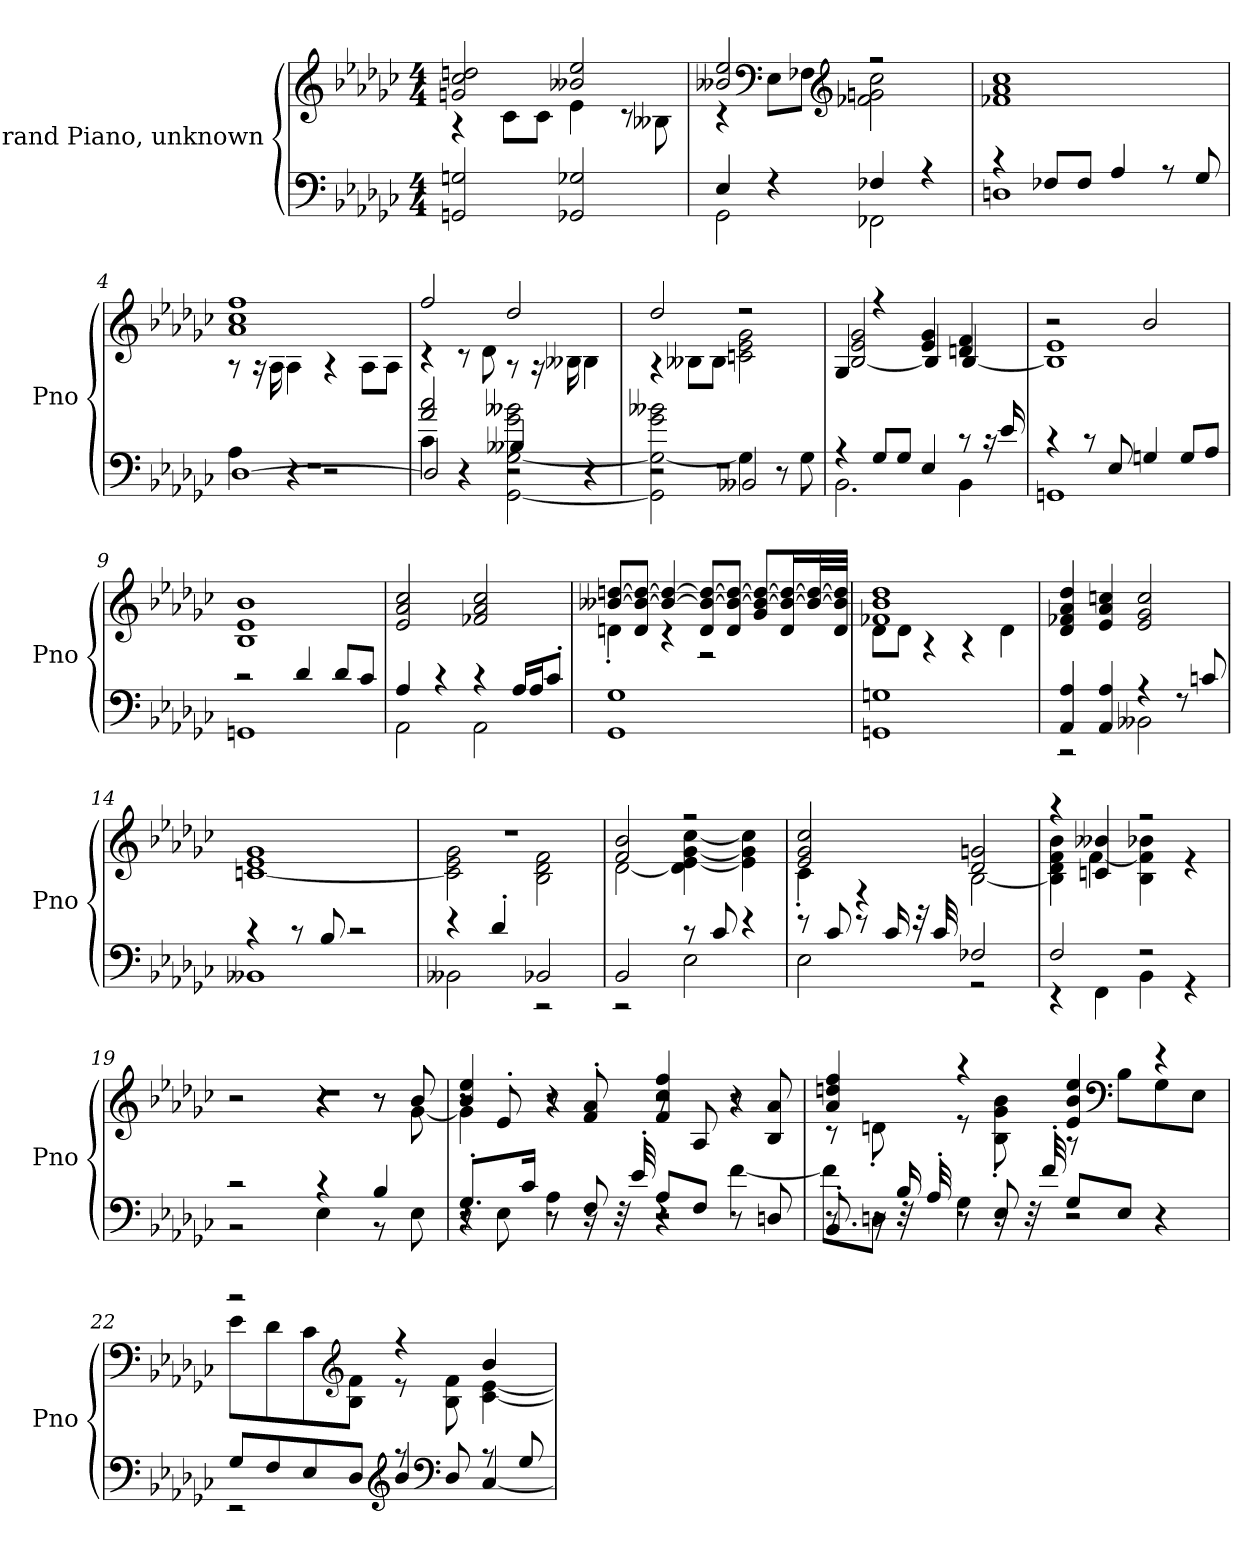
**kern	**kern
*part1	*part1
*staff2	*staff1
*I"Grand Piano, unknown	*
*I'Pno	*
*clefF4	*clefG2
*k[b-e-a-d-g-c-]	*k[b-e-a-d-g-c-]
*M4/4	*M4/4
*MM120	*MM120
=1	=1
*	*^
2GGn/ 2Gn/	2gn/ 2cc-/ 2ddn/	4r
.	.	8c-\L
.	.	8c-\J
2GG-X/ 2G-X/	2b--X/ 2ee-/	4e-\
.	.	8r
.	.	8B--X\
=2	=2	=2
*^	*	*
4E-/	2GG-\	2b--X/ 2ee-/	4r
*	*	*clefF4	*
4r	.	.	8E-\L
.	.	.	8F-X\J
*	*	*clefG2	*
4F-X/	2FF-X\	2r	2f-X\ 2gn\ 2cc-\
4r	.	.	.
*	*	*v	*v
=3	=3	=3
4r	1Dn	1f-X 1a- 1cc-
8F-X/L	.	.
8F-/J	.	.
4A-/	.	.
8r	.	.
8G-/	.	.
=4	=4	=4
*	*^	*^
1r	4A-\	[1D-	1a- 1cc- 1ff	8r
.	.	.	.	16r
.	.	.	.	16A-\
.	4r	.	.	4A-\
.	2r	.	.	4r
.	.	.	.	8A-\L
.	.	.	.	8A-\J
!!LO:LB:g=z	!!
=5	=5	=5	=5	=5
2a-/ 2cc-/	4c-\	2D-/]	2ff/	4r
.	4r	.	.	8r
.	.	.	.	8d-\
2r	[2GG-\ [2G-\ 2g-\ 2b--X\	4B--X/	2dd-/	8r
.	.	.	.	16r
.	.	.	.	16B--X\
.	.	4r	.	4B--\
=6	=6	=6	=6	=6
1r	2GG-\] 2G-\_ 2g-\ 2b--X\	2r	2dd-/	4r
.	.	.	.	8B--X\L
.	.	.	.	8B--\J
.	4G-\]	2BB--X/	2r	2cn\ 2e-\ 2g-\
.	8r	.	.	.
.	8G-\	.	.	.
*	*v	*v	*	*
=7	=7	=7	=7
4r	2.BB-\	4G-/	[2B-/ 2e-/ 2g-/
8G-/L	.	4r	.
8G-/J	.	.	.
4E-/	.	4e-/ 4g-/	4B-/]
8r	4BB-\	4dn/ 4f/	[4B-/
16r	.	.	.
16e-/	.	.	.
=8	=8	=8	=8
*	*	*	*^
4r	1GGn	2r	1e-	1B-]
8r	.	.	.	.
8E-/	.	.	.	.
4Gn/	.	2b-/	.	.
8G/L	.	.	.	.
8A-/J	.	.	.	.
*	*	*v	*v	*v
=9	=9	=9
2r	1GGn	1B- 1e- 1b-
4d-/	.	.
8d-/L	.	.
8c-/J	.	.
!!LO:LB:g=z
=10	=10	=10
4A-/	2AA-\	2e-/ 2a-/ 2cc-/
4r	.	.
4r	2AA-\	2f-X/ 2a-/ 2cc-/
16A-/LL	.	.
16A-/J	.	.
8c-'/J	.	.
*v	*v	*
=11	=11
*	*^
1GG- 1G-	[8b--X/ [8ddn/L	4dn'\
.	8d/ 8b--/_ 8dd/_J	.
.	4b--/_ 4dd/_	4r
.	8d/ 8b--/_ 8dd/_L	2r
.	8d/ 8b--/_ 8dd/_J	.
.	8g-/ 8b--/_ 8dd/_L	.
.	16d/ 16b--/_ 16dd/_L	.
.	32b--/_ 32dd/_L	.
.	32d/ 32b--/] 32dd/]JJJ	.
=12	=12	=12
1GGn 1Gn	1f-X 1b- 1dd-	8d-\L
.	.	8d-\J
.	.	4r
.	.	4r
.	.	4d-\
*	*v	*v
=13	=13
*^	*
4AA-/ 4A-/	2r	4d-/ 4f-X/ 4a-/ 4dd-/
4AA-/ 4A-/	.	4e-/ 4a-/ 4ccn/
4r	2BB--X\	2e-/ 2g-/ 2cc/
8r	.	.
8cn/	.	.
=14	=14	=14
*	*	*^
4r	1BB--X	1e- 1g-	[1cn
8r	.	.	.
8B-/	.	.	.
2r	.	.	.
!!LO:LB:g=z	!!
=15	=15	=15	=15
4r	2BB--X\	1r	2c\] 2e-\ 2g-\
4d-'/	.	.	.
2BB-X/	2r	.	2B-\ 2d-\ 2f\
=16	=16	=16	=16
2BB-/	2r	2f/ 2b-/	[2d-\
8r	2E-\	2r	4d-\] [4e-\ [4g-\ [4cc-\
8c-/	.	.	.
4r	.	.	4e-\] 4g-\] 4cc-\]
=17	=17	=17	=17
8r	2E-\	2e-/ 2g-/ 2cc-/	4c-'\
8c-/	.	.	.
8r	.	.	4r
16c-/	.	.	.
32r	.	.	.
32c-/	.	.	.
2F-X/	2r	2d-/ 2gn/	[2B-\
=18	=18	=18	=18
2F/	4r	4r	4B-\] 4d-\ 4f\ 4b-\
.	4FF\	4cn/ 4b--X/	[4f\
2r	4BB-\	2r	4B-\ 4f\] 4b-X\
.	4r	.	4r
=19	=19	=19	=19
*	*	*	*^
2r	2r	1r	2r	2r
4r	4E-\	.	4r	4r
4B-/	8r	.	8r	8r
.	8E-\	.	[8g-\	8b-/
!!LO:LB:g=z	!!	!!
=20	=20	=20	=20	=20
*	*^	*	*	*
8.G-'/L	8r	4r	4b-/ 4ee-/	4g-\]	8r
.	8E-\	.	.	.	8e-'/
16c-/Jk	.	.	.	.	.
8r	4A-\	8r	4r	4r	8r
16r	.	8F/	.	.	8f/' 8a-/'
32r	.	.	.	.	.
32e-'/	.	.	.	.	.
8A-/L	4r	2r	4f/ 4cc-/ 4ff/	2r	8r
8F/J	.	.	.	.	8A-/
8r	[4f\	.	4r	.	8r
8Dn/	.	.	.	.	8B-/ 8a-/
*	*	*	*	*v	*v
=21	=21	=21	=21	=21
8.BB-'/	8f\L]	8r	4a-/ 4ddn/ 4ff/	8r
.	8Dn\J	16r	.	8dn'\
32r	.	16B-/	.	.
32A-'/	.	.	.	.
8r	4G-\	8r	4r	8r
16r	.	8E-/	.	8B-\' 8g-\' 8b-\'
32r	.	.	.	.
32f'/	.	.	.	.
8G-/L	2r	2r	4e-/ 4b-/ 4ee-/	8r
*	*	*	*clefF4	*
8E-/J	.	.	.	8B-\L
4r	.	.	4r	8G-\
.	.	.	.	8E-\J
*	*v	*v	*	*
!!LO:PB:g=z	!!
=22	=22	=22	=22
8G-/L	2r	2r	8e-\L
8F/	.	.	8d-\
8E-/	.	.	8c-\
*	*	*clefG2	*
8D-/J	.	.	8B-\ 8f\J
*clefG2	*	*	*
8r	4b-/	4r	8r
*clefF4	*	*	*
8D-/	.	.	8B-\ 8f\
8r	[4C-/	4b-/	[4c-\ [4e-\
8G-/	.	.	.
*v	*v	*	*
*	*v	*v
=	=
*-	*-
